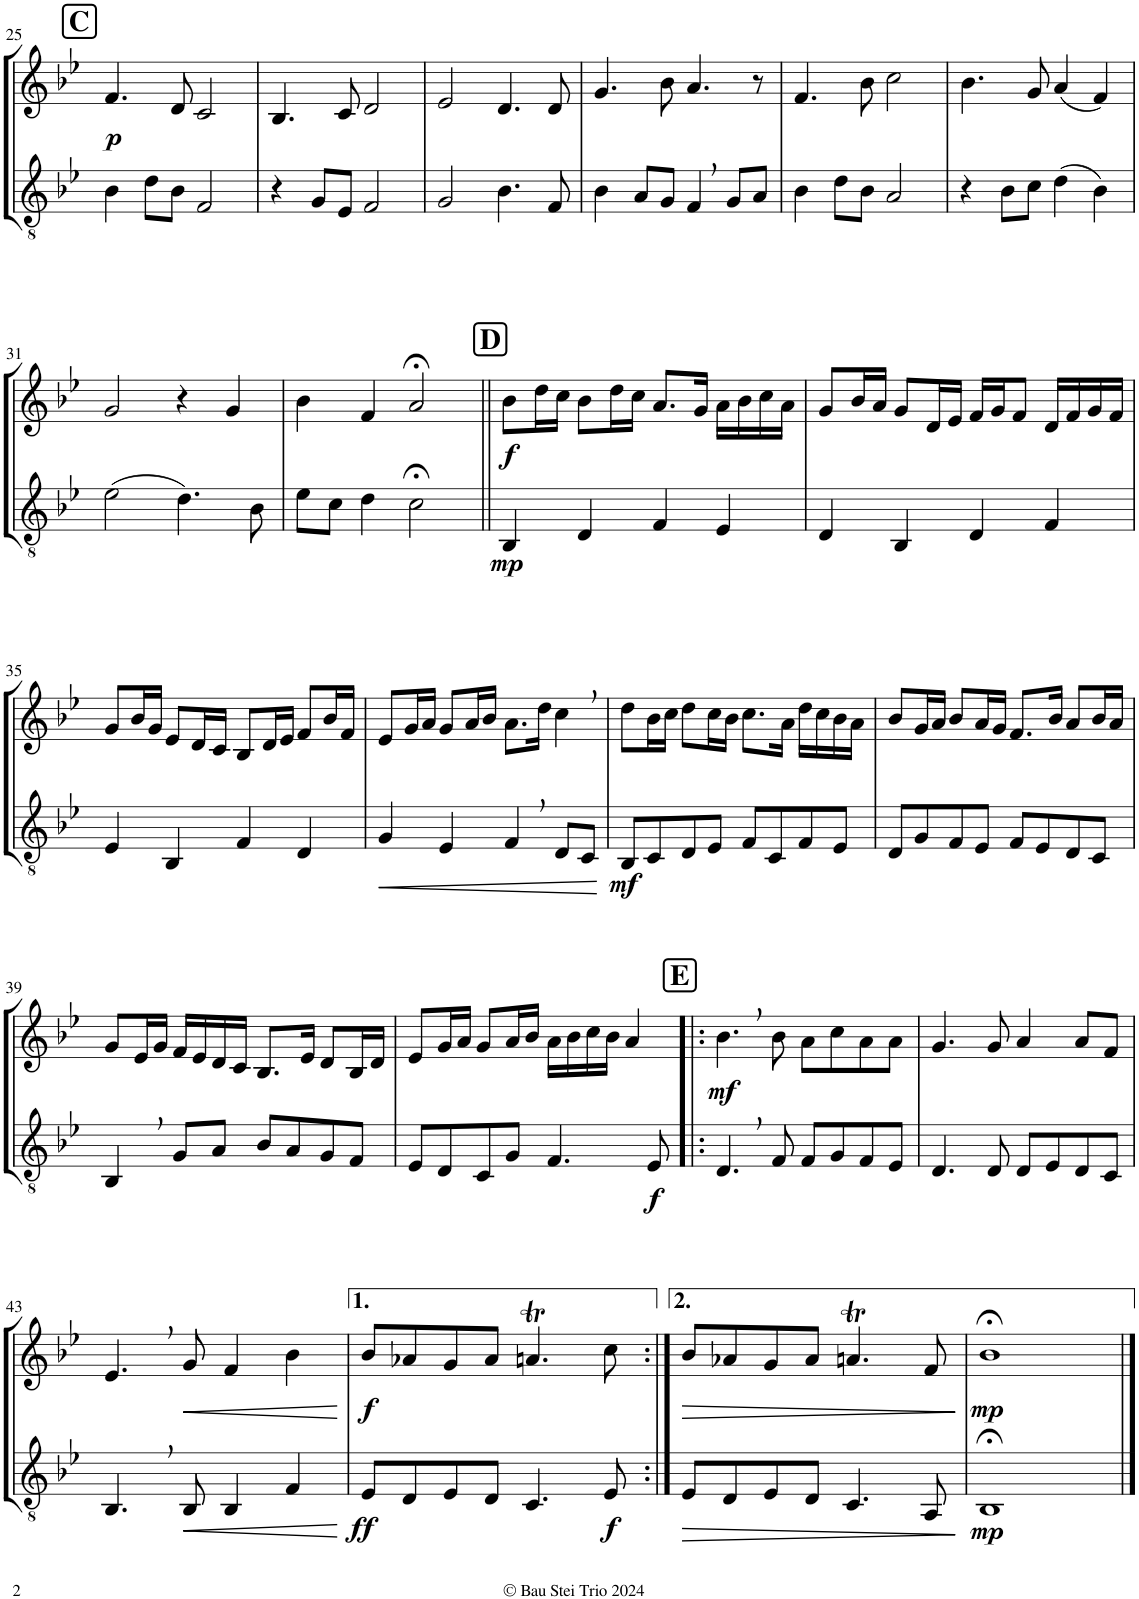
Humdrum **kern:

**kern	**dynam	**kern	**dynam
*part2	*part2	*part1	*part1
*staff2	*staff2	*staff1	*staff1
*I"Euphonium	*	*I"Bb Trumpet	*
*	*	*I'Tpt	*
!!LO:PB:g=z
*clefGv2	*	*clefG2	*
*Trd1c2	*	*Trd1c2	*
*k[b-e-]	*	*k[b-e-]	*
*M4/4	*	*M4/4	*
!!LO:REH:place=s1:a:B:cj:fs=14:t=C
=25	=25	=25	=25
!	!	!	!LO:DY:b
4B-\	.	4.f/	p
8d\L	.	.	.
8B-\J	.	8d/	.
2F/	.	2c/	.
=26	=26	=26	=26
4r	.	4.B-/	.
8G/L	.	.	.
8E-/J	.	8c/	.
2F/	.	2d/	.
=27	=27	=27	=27
2G/	.	2e-/	.
4.B-\	.	4.d/	.
8F/	.	8d/	.
=28	=28	=28	=28
4B-\	.	4.g/	.
8A/L	.	.	.
8G/J	.	8b-\	.
4F,/	.	4.a/	.
8G/L	.	.	.
8A/J	.	8r	.
=29	=29	=29	=29
4B-\	.	4.f/	.
8d\L	.	.	.
8B-\J	.	8b-\	.
2A/	.	2cc\	.
=30	=30	=30	=30
4r	.	4.b-\	.
8B-\L	.	.	.
8c\J	.	8g/	.
(4d\	.	(4a/	.
4B-\)	.	4f/)	.
!!LO:LB:g=z
=31	=31	=31	=31
(2e-\	.	2g/	.
4.d\)	.	4r	.
.	.	4g/	.
8B-\	.	.	.
=32	=32	=32	=32
8e-\L	.	4b-\	.
8c\J	.	.	.
4d\	.	4f/	.
2c;<\	.	2a;</	.
!!LO:REH:place=s1:a:B:cj:fs=14:t=D
=33||	=33||	=33||	=33||
!	!LO:DY:b	!	!LO:DY:b
4BB-/	mp	8b-\L	f
.	.	16dd\L	.
.	.	16cc\JJ	.
4D/	.	8b-\L	.
.	.	16dd\L	.
.	.	16cc\JJ	.
4F/	.	8.a/L	.
.	.	16g/Jk	.
4E-/	.	16a\LL	.
.	.	16b-\	.
.	.	16cc\	.
.	.	16a\JJ	.
=34	=34	=34	=34
4D/	.	8g/L	.
.	.	16b-/L	.
.	.	16a/JJ	.
4BB-/	.	8g/L	.
.	.	16d/L	.
.	.	16e-/JJ	.
4D/	.	16f/LL	.
.	.	16g/J	.
.	.	8f/J	.
4F/	.	16d/LL	.
.	.	16f/	.
.	.	16g/	.
.	.	16f/JJ	.
!!LO:LB:g=z
=35	=35	=35	=35
4E-/	.	8g/L	.
.	.	16b-/L	.
.	.	16g/JJ	.
4BB-/	.	8e-/L	.
.	.	16d/L	.
.	.	16c/JJ	.
4F/	.	8B-/L	.
.	.	16d/L	.
.	.	16e-/JJ	.
4D/	.	8f/L	.
.	.	16b-/L	.
.	.	16f/JJ	.
=36	=36	=36	=36
!	!LO:HP:b	!	!
4G/	<	8e-/L	.
.	.	16g/L	.
.	.	16a/JJ	.
4E-/	.	8g/L	.
.	.	16a/L	.
.	.	16b-/JJ	.
4F,/	.	8.a\L	.
.	.	16dd\Jk	.
8D/L	.	4cc,\	.
8C/J	.	.	.
.	[	.	.
=37	=37	=37	=37
!	!LO:DY:b	!	!
8BB-/L	mf	8dd\L	.
8C/	.	16b-\L	.
.	.	16cc\JJ	.
8D/	.	8dd\L	.
8E-/J	.	16cc\L	.
.	.	16b-\JJ	.
8F/L	.	8.cc\L	.
8C/	.	.	.
.	.	16a\Jk	.
8F/	.	16dd\LL	.
.	.	16cc\	.
8E-/J	.	16b-\	.
.	.	16a\JJ	.
=38	=38	=38	=38
8D/L	.	8b-/L	.
8G/	.	16g/L	.
.	.	16a/JJ	.
8F/	.	8b-/L	.
8E-/J	.	16a/L	.
.	.	16g/JJ	.
8F/L	.	8.f/L	.
8E-/	.	.	.
.	.	16b-/Jk	.
8D/	.	8a/L	.
8C/J	.	16b-/L	.
.	.	16a/JJ	.
!!LO:LB:g=z
=39	=39	=39	=39
4BB-,/	.	8g/L	.
.	.	16e-/L	.
.	.	16g/JJ	.
8G/L	.	16f/LL	.
.	.	16e-/	.
8A/J	.	16d/	.
.	.	16c/JJ	.
8B-/L	.	8.B-/L	.
8A/	.	.	.
.	.	16e-/Jk	.
8G/	.	8d/L	.
8F/J	.	16B-/L	.
.	.	16d/JJ	.
=40	=40	=40	=40
8E-/L	.	8e-/L	.
8D/	.	16g/L	.
.	.	16a/JJ	.
8C/	.	8g/L	.
8G/J	.	16a/L	.
.	.	16b-/JJ	.
4.F/	.	16a\LL	.
.	.	16b-\	.
.	.	16cc\	.
.	.	16b-\JJ	.
.	.	4a/	.
!	!LO:DY:b	!	!
8E-/	f	.	.
!!LO:REH:place=s1:a:B:cj:fs=14:t=E
=41!|:	=41!|:	=41!|:	=41!|:
!	!	!	!LO:DY:b
4.D,/	.	4.b-,\	mf
8F/	.	8b-\	.
8F/L	.	8a\L	.
8G/	.	8cc\	.
8F/	.	8a\	.
8E-/J	.	8a\J	.
=42	=42	=42	=42
4.D/	.	4.g/	.
8D/	.	8g/	.
8D/L	.	4a/	.
8E-/	.	.	.
8D/	.	8a/L	.
8C/J	.	8f/J	.
!!LO:LB:g=z
=43	=43	=43	=43
4.BB-,/	.	4.e-,/	.
!	!LO:HP:b	!	!LO:HP:b
8BB-/	<	8g/	<
4BB-/	.	4f/	.
4F/	.	4b-\	.
.	[	.	[
=44	=44	=44	=44
!	!LO:DY:b	!	!LO:DY:b
8E-/L	ff	8b-/L	f
8D/	.	8a-X/	.
8E-/	.	8g/	.
8D/J	.	8a-/J	.
4.C/	.	4.ant/	.
!	!LO:DY:b	!	!
8E-/	f	8cc\	.
=45:|!	=45:|!	=45:|!	=45:|!
!	!LO:HP:b	!	!LO:HP:b
8E-/L	>	8b-/L	>
8D/	.	8a-X/	.
8E-/	.	8g/	.
8D/J	.	8a-/J	.
4.C/	.	4.ant/	.
8AA/	.	8f/	.
.	]	.	]
=46	=46	=46	=46
!	!LO:DY:b	!	!LO:DY:b
1BB-;<	mp	1b-;<	mp
==	==	==	==
*-	*-	*-	*-
